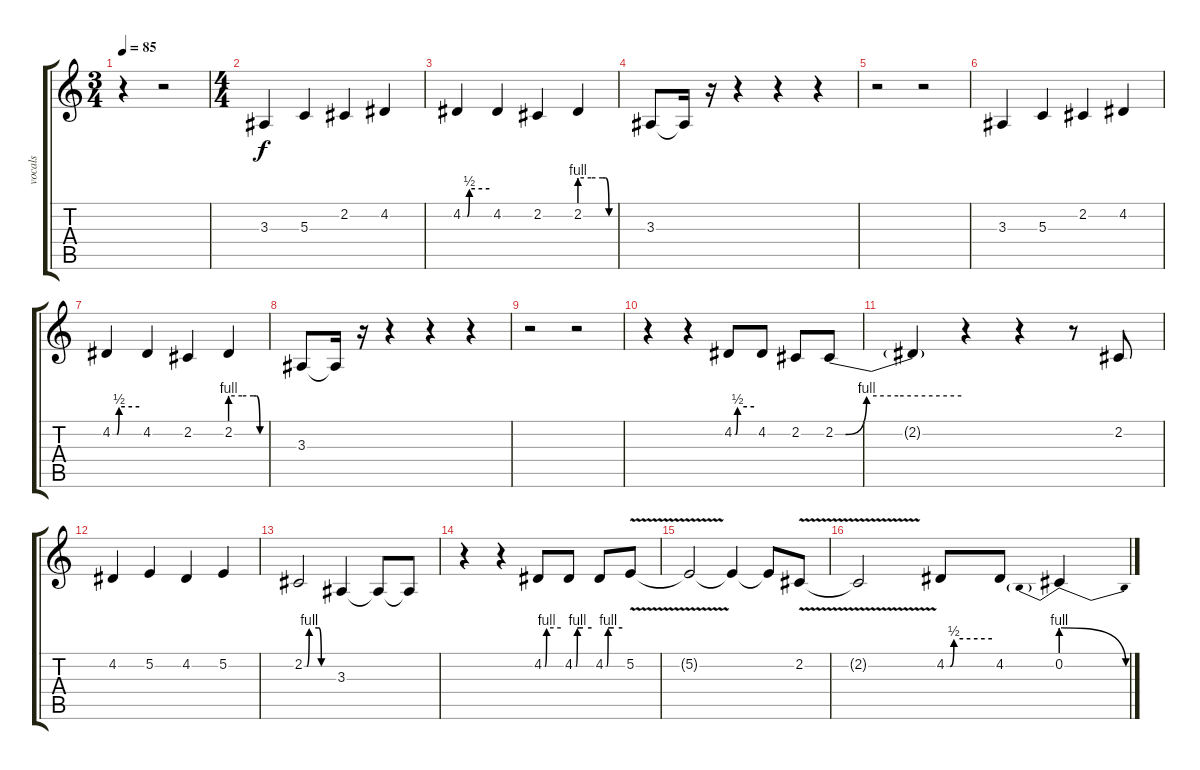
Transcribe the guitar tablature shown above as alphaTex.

\track ("vocals" "vocals") {instrument lead2sawtooth}
\staff {score tabs}
\tuning (E4 B3 G3 D3 A2 E2) {hide}
\ts (3 4)
\tempo 85
\clef g2
\ks c
r.4{dy f} r.2 |
\ts (4 4)
3.3.4 5.3.4 2.2.4 4.2.4 |
4.2{be (custom 0 0 5 0 10 0 15 2 60 2)}.4 4.2.4 2.2.4 2.2{be (custom 0 4 20 4 40 4 45 4 51 0 60 0)}.4 |
3.3.8 3.3{t}.16 r.16 r.4 r.4 r.4 |
r.2 r.2 |
3.3.4 5.3.4 2.2.4 4.2.4 |
4.2{be (custom 0 0 5 0 10 0 15 2 60 2)}.4 4.2.4 2.2.4 2.2{be (custom 0 4 20 4 40 4 45 4 51 0 60 0)}.4 |
3.3.8 3.3{t}.16 r.16 r.4 r.4 r.4 |
r.2 r.2 |
r.4 r.4 4.2{be (custom 0 0 4 0 10 2 60 2)}.8 4.2.8 2.2.8 2.2{be (custom 0 0 5 0 15 4 30 4 60 4)}.8 |
2.2{t}.4 r.4 r.4 r.8 2.2.8 |
4.2.4 5.2.4 4.2.4 5.2.4 |
2.2{be (custom 0 0 5 0 10 4 30 4 35 0 45 0 60 0)}.2 3.3.4 3.3{t}.8 3.3{t}.8 |
r.4 r.4 4.2{be (custom 0 0 4 0 10 4 60 4)}.8 4.2{be (custom 0 0 5 0 10 4 30 4 60 4)}.8 4.2{be (custom 0 0 5 0 10 4 30 4 60 4)}.8 5.2{v}.8 |
5.2{t}.2 5.2{t}.4 5.2{t}.8 2.2{v}.8 |
2.2{t}.2 4.2{be (custom 0 0 5 0 10 2 60 2)}.8 4.2.8 0.2{be (prebendrelease 0 4 60 0)}.4
